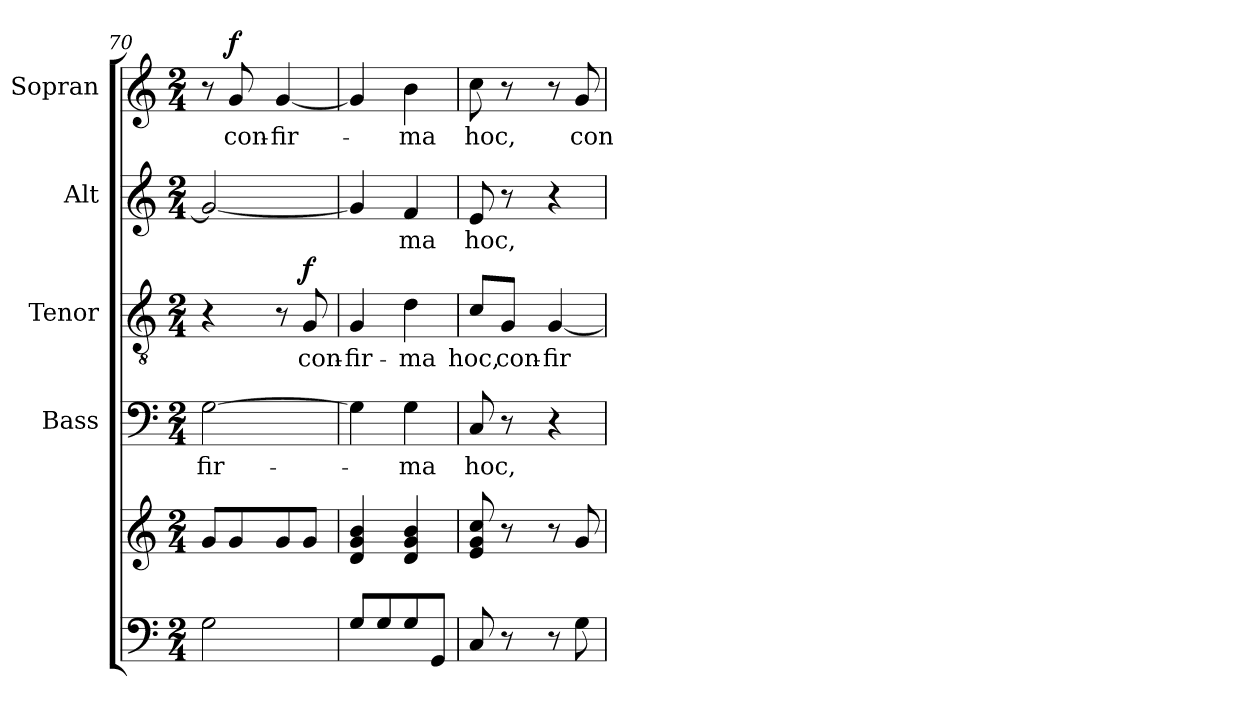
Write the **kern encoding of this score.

**kern	**kern	**kern	**text	**kern	**text	**dynam	**kern	**text	**kern	**text	**dynam
*part5	*part5	*part4	*part4	*part3	*part3	*part3	*part2	*part2	*part1	*part1	*part1
*staff6	*staff5	*staff4	*staff4	*staff3	*staff3	*staff3	*staff2	*staff2	*staff1	*staff1	*staff1
*	*	*I"Bass	*	*I"Tenor	*	*	*I"Alt	*	*I"Sopran	*	*
*	*	*I'B.	*	*I'T.	*	*	*I'A.	*	*I'S.	*	*
*clefF4	*clefG2	*clefF4	*	*clefGv2	*	*	*clefG2	*	*clefG2	*	*
*k[]	*k[]	*k[]	*	*k[]	*	*	*k[]	*	*k[]	*	*
*C:	*C:	*C:	*	*C:	*	*	*C:	*	*C:	*	*
*M2/4	*M2/4	*M2/4	*	*M2/4	*	*	*M2/4	*	*M2/4	*	*
=70	=70	=70	=70	=70	=70	=70	=70	=70	=70	=70	=70
!	!	!	!LO:LY:b	!	!	!	!	!	!	!	!
2G\	8g/L	[2G\	-fir-	4r	.	.	2g/_	.	8r	.	.
!	!	!	!	!	!	!	!	!	!	!LO:LY:b	!LO:DY:a
.	8g/	.	.	.	.	.	.	.	8g/	con-	f
!	!	!	!	!	!	!	!	!	!	!LO:LY:b	!
.	8g/	.	.	8r	.	.	.	.	[4g/	-fir-	.
!	!	!	!	!	!LO:LY:b	!LO:DY:a	!	!	!	!	!
.	8g/J	.	.	8G/	con-	f	.	.	.	.	.
=71	=71	=71	=71	=71	=71	=71	=71	=71	=71	=71	=71
!	!	!	!	!	!LO:LY:b	!	!	!	!	!	!
8G/L	4d/ 4g/ 4b/	4G\]	.	4G/	-fir-	.	4g/]	.	4g/]	.	.
8G/	.	.	.	.	.	.	.	.	.	.	.
!	!	!	!LO:LY:b	!	!LO:LY:b	!	!	!LO:LY:b	!	!LO:LY:b	!
8G/	4d/ 4g/ 4b/	4G\	-ma	4d\	-ma	.	4f/	-ma	4b\	-ma	.
8GG/J	.	.	.	.	.	.	.	.	.	.	.
!!LO:LB:g=z
=72	=72	=72	=72	=72	=72	=72	=72	=72	=72	=72	=72
!	!	!	!LO:LY:b	!	!LO:LY:b	!	!	!LO:LY:b	!	!LO:LY:b	!
8C/	8e/ 8g/ 8cc/	8C/	hoc,	8c/L	hoc,	.	8e/	hoc,	8cc\	hoc,	.
!	!	!	!	!	!LO:LY:b	!	!	!	!	!	!
8r	8r	8r	.	8G/J	con-	.	8r	.	8r	.	.
!	!	!	!	!	!LO:LY:b	!	!	!	!	!	!
8r	8r	4r	.	[4G/	-fir-	.	4r	.	8r	.	.
!	!	!	!	!	!	!	!	!	!	!LO:LY:b	!
8G\	8g/	.	.	.	.	.	.	.	8g/	con-	.
=	=	=	=	=	=	=	=	=	=	=	=
*-	*-	*-	*-	*-	*-	*-	*-	*-	*-	*-	*-
